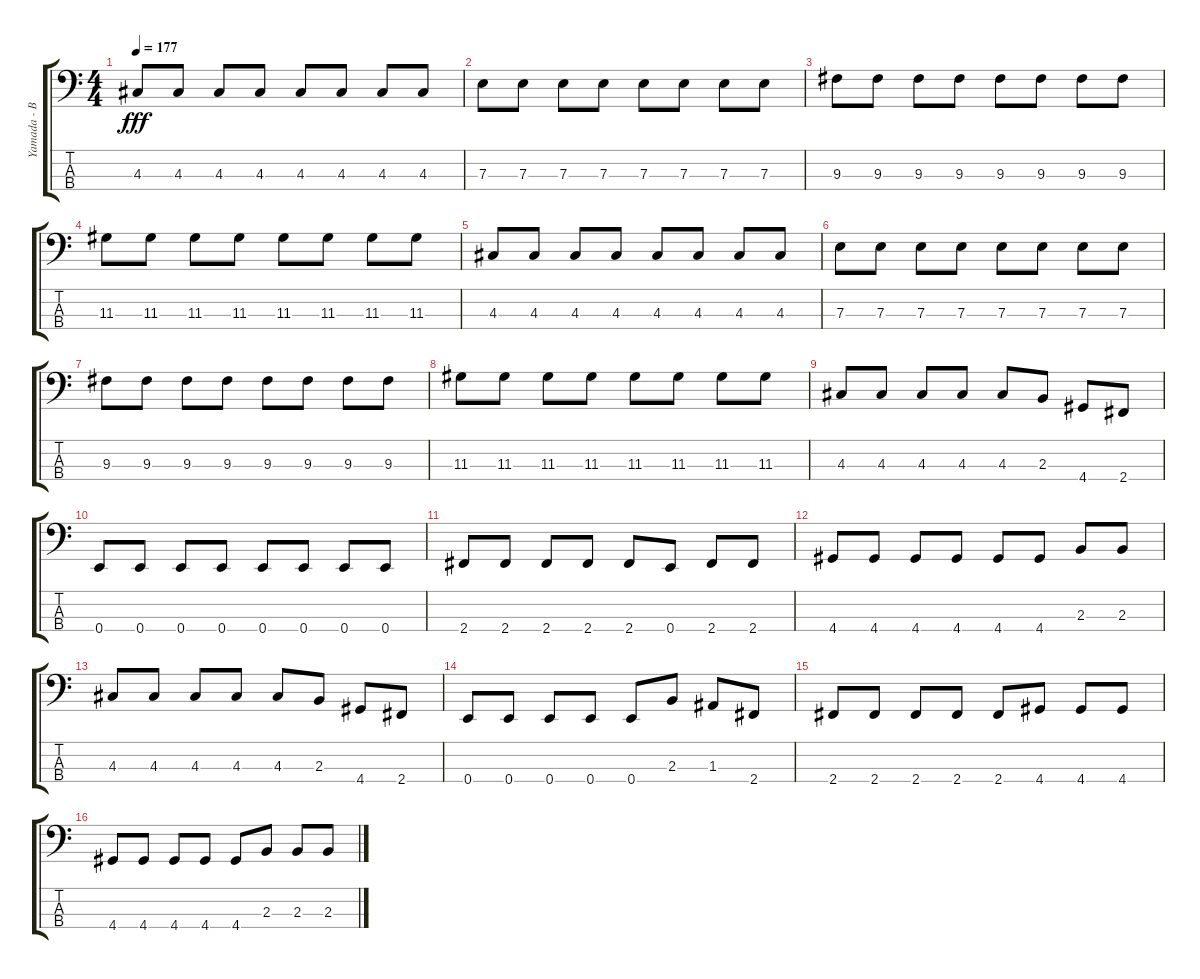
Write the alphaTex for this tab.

\track ("Yamada - Bass" "Yamada - B") {instrument electricbasspick}
\staff {score tabs}
\tuning (G2 D2 A1 E1) {hide}
\ts (4 4)
\tempo 177
\clef f4
\ks c
4.3.8{dy fff} 4.3.8 4.3.8 4.3.8 4.3.8 4.3.8 4.3.8 4.3.8 |
7.3.8 7.3.8 7.3.8 7.3.8 7.3.8 7.3.8 7.3.8 7.3.8 |
9.3.8 9.3.8 9.3.8 9.3.8 9.3.8 9.3.8 9.3.8 9.3.8 |
11.3.8 11.3.8 11.3.8 11.3.8 11.3.8 11.3.8 11.3.8 11.3.8 |
4.3.8 4.3.8 4.3.8 4.3.8 4.3.8 4.3.8 4.3.8 4.3.8 |
7.3.8 7.3.8 7.3.8 7.3.8 7.3.8 7.3.8 7.3.8 7.3.8 |
9.3.8 9.3.8 9.3.8 9.3.8 9.3.8 9.3.8 9.3.8 9.3.8 |
11.3.8 11.3.8 11.3.8 11.3.8 11.3.8 11.3.8 11.3.8 11.3.8 |
4.3.8 4.3.8 4.3.8 4.3.8 4.3.8 2.3.8 4.4.8 2.4.8 |
0.4.8 0.4.8 0.4.8 0.4.8 0.4.8 0.4.8 0.4.8 0.4.8 |
2.4.8 2.4.8 2.4.8 2.4.8 2.4.8 0.4.8 2.4.8 2.4.8 |
4.4.8 4.4.8 4.4.8 4.4.8 4.4.8 4.4.8 2.3.8 2.3.8 |
4.3.8 4.3.8 4.3.8 4.3.8 4.3.8 2.3.8 4.4.8 2.4.8 |
0.4.8 0.4.8 0.4.8 0.4.8 0.4.8 2.3.8 1.3.8 2.4.8 |
2.4.8 2.4.8 2.4.8 2.4.8 2.4.8 4.4.8 4.4.8 4.4.8 |
4.4.8 4.4.8 4.4.8 4.4.8 4.4.8 2.3.8 2.3.8 2.3.8
